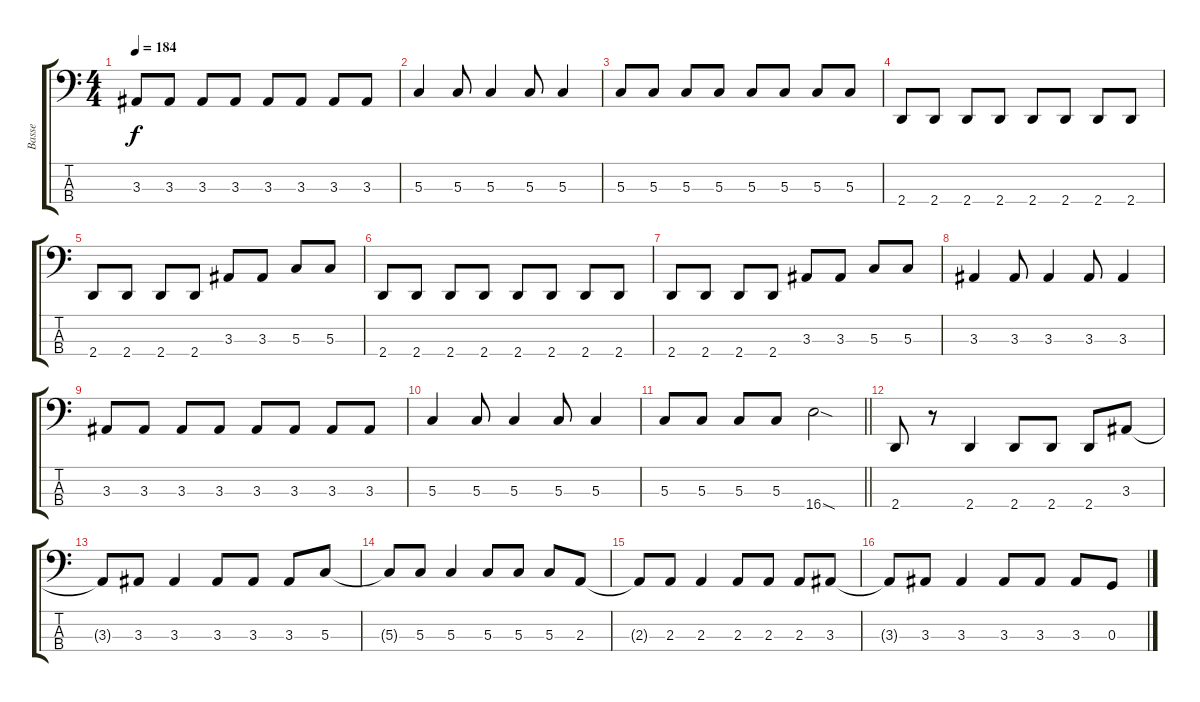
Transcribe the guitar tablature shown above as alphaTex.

\track ("Basse" "Basse") {instrument electricbassfinger}
\staff {score tabs}
\tuning (F2 C2 G1 C1) {hide}
\ts (4 4)
\tempo 184
\clef f4
\ks c
3.3.8{dy f} 3.3.8 3.3.8 3.3.8 3.3.8 3.3.8 3.3.8 3.3.8 |
5.3.4 5.3.8 5.3.4 5.3.8 5.3.4 |
5.3.8 5.3.8 5.3.8 5.3.8 5.3.8 5.3.8 5.3.8 5.3.8 |
2.4.8 2.4.8 2.4.8 2.4.8 2.4.8 2.4.8 2.4.8 2.4.8 |
2.4.8 2.4.8 2.4.8 2.4.8 3.3.8 3.3.8 5.3.8 5.3.8 |
2.4.8 2.4.8 2.4.8 2.4.8 2.4.8 2.4.8 2.4.8 2.4.8 |
2.4.8 2.4.8 2.4.8 2.4.8 3.3.8 3.3.8 5.3.8 5.3.8 |
3.3.4 3.3.8 3.3.4 3.3.8 3.3.4 |
3.3.8 3.3.8 3.3.8 3.3.8 3.3.8 3.3.8 3.3.8 3.3.8 |
5.3.4 5.3.8 5.3.4 5.3.8 5.3.4 |
\barLineRight lightlight
5.3.8 5.3.8 5.3.8 5.3.8 16.4{sod}.2 |
2.4.8 r.8 2.4.4 2.4.8 2.4.8 2.4.8 3.3.8 |
3.3{t}.8 3.3.8 3.3.4 3.3.8 3.3.8 3.3.8 5.3.8 |
5.3{t}.8 5.3.8 5.3.4 5.3.8 5.3.8 5.3.8 2.3.8 |
2.3{t}.8 2.3.8 2.3.4 2.3.8 2.3.8 2.3.8 3.3.8 |
3.3{t}.8 3.3.8 3.3.4 3.3.8 3.3.8 3.3.8 0.3.8
